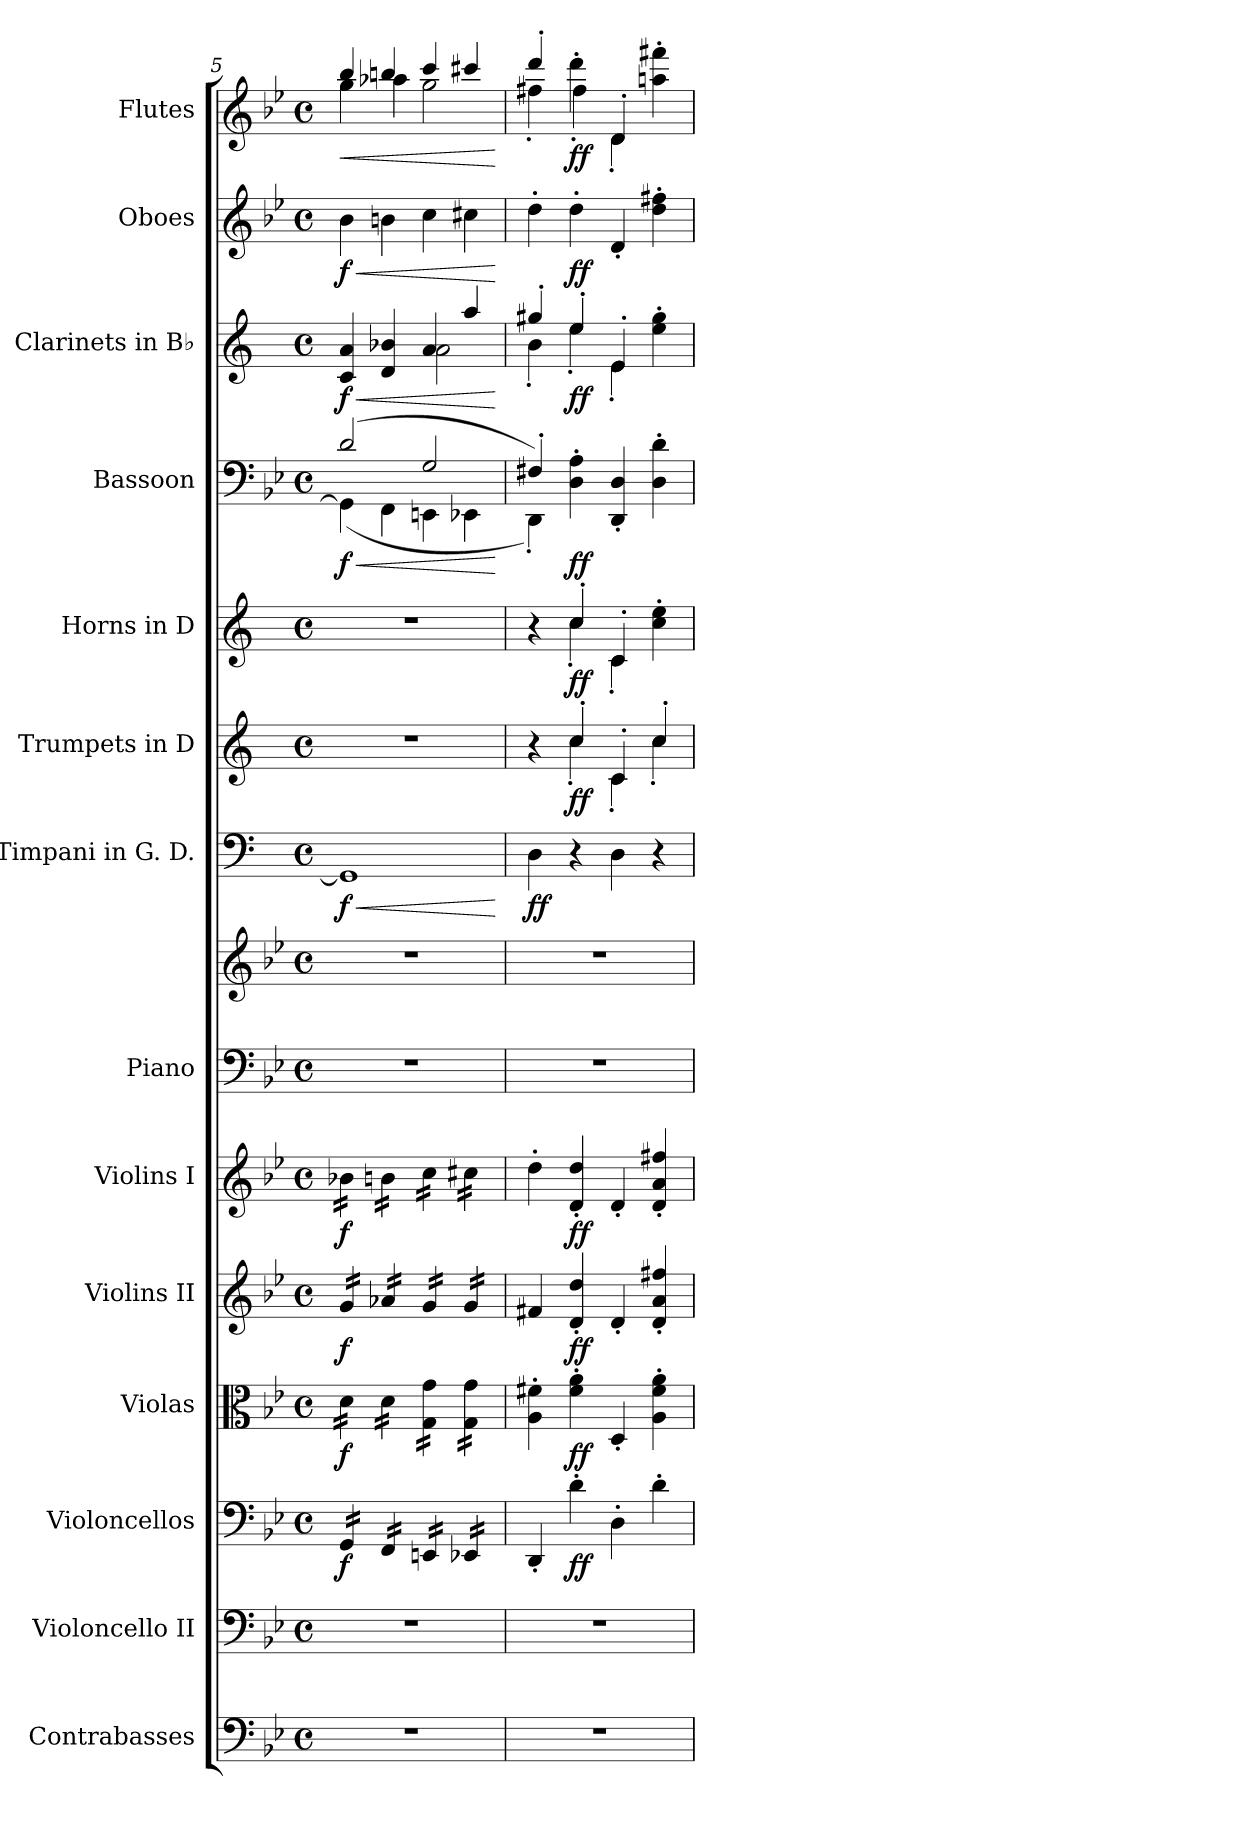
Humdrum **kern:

**kern	**kern	**kern	**dynam	**kern	**dynam	**kern	**dynam	**kern	**dynam	**kern	**kern	**kern	**dynam	**kern	**dynam	**kern	**dynam	**kern	**dynam	**kern	**dynam	**kern	**dynam	**kern	**dynam
*part14	*part13	*part12	*part12	*part11	*part11	*part10	*part10	*part9	*part9	*part8	*part8	*part7	*part7	*part6	*part6	*part5	*part5	*part4	*part4	*part3	*part3	*part2	*part2	*part1	*part1
*staff15	*staff14	*staff13	*staff13	*staff12	*staff12	*staff11	*staff11	*staff10	*staff10	*staff9	*staff8	*staff7	*staff7	*staff6	*staff6	*staff5	*staff5	*staff4	*staff4	*staff3	*staff3	*staff2	*staff2	*staff1	*staff1
*I"Contrabasses	*I"Violoncello II	*I"Violoncellos	*	*I"Violas	*	*I"Violins II	*	*I"Violins I	*	*I"Piano	*	*I"Timpani in G. D.	*	*I"Trumpets in D	*	*I"Horns in D	*	*I"Bassoon	*	*I"Clarinets in B♭	*	*I"Oboes	*	*I"Flutes	*
*I'Cb.	*	*I'Vc.	*	*I'Vla.	*	*I'Vln. II	*	*I'Vln. I	*	*I'Pno.	*	*	*	*	*	*	*	*I'Bsn.	*	*	*	*I'Ob.	*	*I'Fl.	*
!!LO:PB:g=z
*clefF4	*clefF4	*clefF4	*	*clefC3	*	*clefG2	*	*clefG2	*	*clefF4	*clefG2	*clefF4	*	*clefG2	*	*clefG2	*	*clefF4	*	*clefG2	*	*clefG2	*	*clefG2	*
*ITrd7c12	*	*	*	*	*	*	*	*	*	*	*	*	*	*ITrd-1c-2	*	*ITrd6c10	*	*	*	*ITrd1c2	*	*	*	*	*
*k[b-e-]	*k[b-e-]	*k[b-e-]	*	*k[b-e-]	*	*k[b-e-]	*	*k[b-e-]	*	*k[b-e-]	*k[b-e-]	*k[]	*	*k[f#c#]	*	*k[f#c#]	*	*k[b-e-]	*	*k[b-e-]	*	*k[b-e-]	*	*k[b-e-]	*
*M4/4	*M4/4	*M4/4	*	*M4/4	*	*M4/4	*	*M4/4	*	*M4/4	*M4/4	*M4/4	*	*M4/4	*	*M4/4	*	*M4/4	*	*M4/4	*	*M4/4	*	*M4/4	*
*met(c)	*met(c)	*met(c)	*	*met(c)	*	*met(c)	*	*met(c)	*	*met(c)	*met(c)	*met(c)	*	*met(c)	*	*met(c)	*	*met(c)	*	*met(c)	*	*met(c)	*	*met(c)	*
=5	=5	=5	=5	=5	=5	=5	=5	=5	=5	=5	=5	=5	=5	=5	=5	=5	=5	=5	=5	=5	=5	=5	=5	=5	=5
!	!	!	!LO:DY:b	!	!LO:DY:b	!	!LO:DY:b	!	!LO:DY:b	!	!	!	!LO:HP:b	!	!	!	!	!	!LO:HP:b	!	!LO:HP:b	!	!LO:HP:b	!	!LO:HP:b
*	*	*	*	*	*	*	*	*	*	*	*	*	*	*	*	*	*	*^	*	*^	*	*	*	*^	*
!	!	!	!	!	!	!	!	!	!	!	!	!	!LO:DY:n=1:b	!	!	!	!	!	!	!LO:DY:n=1:b	!	!	!LO:DY:n=1:b	!	!LO:DY:n=1:b	!	!	!
*	*	*tremolo	*	*	*	*	*	*	*	*	*	*	*	*	*	*	*	*	*	*	*	*	*	*	*	*	*	*
*	*	*	*	*tremolo	*	*	*	*	*	*	*	*	*	*	*	*	*	*	*	*	*	*	*	*	*	*	*	*
*	*	*	*	*	*	*tremolo	*	*	*	*	*	*	*	*	*	*	*	*	*	*	*	*	*	*	*	*	*	*
*	*	*	*	*	*	*	*	*tremolo	*	*	*	*	*	*	*	*	*	*	*	*	*	*	*	*	*	*	*	*
1r	1r	16GG/LL	f	16d\LL	f	16g/LL	f	16b-X\LL	f	1r	1r	1GG]	< f	1r	.	1r	.	(>2d/	(<4GG\]	< f	4B-/ 4g/	2ryy	< f	4b-\	< f	4bb-/	4gg\	<
.	.	16GG/	.	16d\	.	16g/	.	16b-X\	.	.	.	.	.	.	.	.	.	.	.	.	.	.	.	.	.	.	.	.
.	.	16GG/	.	16d\	.	16g/	.	16b-X\	.	.	.	.	.	.	.	.	.	.	.	.	.	.	.	.	.	.	.	.
.	.	16GG/JJ	.	16d\JJ	.	16g/JJ	.	16b-X\JJ	.	.	.	.	.	.	.	.	.	.	.	.	.	.	.	.	.	.	.	.
.	.	16FF/LL	.	16d\LL	.	16a-X/LL	.	16bn\LL	.	.	.	.	.	.	.	.	.	.	4FF\	.	4c/ 4a-X/	.	.	4bn\	.	4bbn/	4aa-X\	.
.	.	16FF/	.	16d\	.	16a-X/	.	16bn\	.	.	.	.	.	.	.	.	.	.	.	.	.	.	.	.	.	.	.	.
.	.	16FF/	.	16d\	.	16a-X/	.	16bn\	.	.	.	.	.	.	.	.	.	.	.	.	.	.	.	.	.	.	.	.
.	.	16FF/JJ	.	16d\JJ	.	16a-X/JJ	.	16bn\JJ	.	.	.	.	.	.	.	.	.	.	.	.	.	.	.	.	.	.	.	.
.	.	16EEn/LL	.	16G\ 16g\LL	.	16g/LL	.	16cc\LL	.	.	.	.	.	.	.	.	.	2G/	4EEn\	.	4g/	2g\	.	4cc\	.	4ccc/	2gg\	.
.	.	16EEn/	.	16G\ 16g\	.	16g/	.	16cc\	.	.	.	.	.	.	.	.	.	.	.	.	.	.	.	.	.	.	.	.
.	.	16EEn/	.	16G\ 16g\	.	16g/	.	16cc\	.	.	.	.	.	.	.	.	.	.	.	.	.	.	.	.	.	.	.	.
.	.	16EEn/JJ	.	16G\ 16g\JJ	.	16g/JJ	.	16cc\JJ	.	.	.	.	.	.	.	.	.	.	.	.	.	.	.	.	.	.	.	.
.	.	16EE-X/LL	.	16G\ 16g\LL	.	16g/LL	.	16cc#X\LL	.	.	.	.	.	.	.	.	.	.	4EE-X\	.	4gg/	.	.	4cc#X\	.	4ccc#X/	.	.
.	.	16EE-X/	.	16G\ 16g\	.	16g/	.	16cc#X\	.	.	.	.	.	.	.	.	.	.	.	.	.	.	.	.	.	.	.	.
.	.	16EE-X/	.	16G\ 16g\	.	16g/	.	16cc#X\	.	.	.	.	.	.	.	.	.	.	.	.	.	.	.	.	.	.	.	.
.	.	16EE-X/JJ	.	16G\ 16g\JJ	.	16g/JJ	.	16cc#X\JJ	.	.	.	.	.	.	.	.	.	.	.	.	.	.	.	.	.	.	.	.
*	*	*	*	*	*	*	*	*Xtremolo	*	*	*	*	*	*	*	*	*	*	*	*	*	*	*	*	*	*	*	*
*	*	*	*	*	*	*Xtremolo	*	*	*	*	*	*	*	*	*	*	*	*	*	*	*	*	*	*	*	*	*	*
*	*	*	*	*Xtremolo	*	*	*	*	*	*	*	*	*	*	*	*	*	*	*	*	*	*	*	*	*	*	*	*
*	*	*Xtremolo	*	*	*	*	*	*	*	*	*	*	*	*	*	*	*	*	*	*	*	*	*	*	*	*	*	*
*	*	*	*	*	*	*	*	*	*	*	*	*	*	*	*	*	*	*v	*v	*	*	*	*	*	*	*v	*v	*
*	*	*	*	*	*	*	*	*	*	*	*	*	*	*	*	*	*	*	*	*v	*v	*	*	*	*	*
.	.	.	.	.	.	.	.	.	.	.	.	.	[	.	.	.	.	.	[	.	[	.	[	.	[
=6	=6	=6	=6	=6	=6	=6	=6	=6	=6	=6	=6	=6	=6	=6	=6	=6	=6	=6	=6	=6	=6	=6	=6	=6	=6
*	*	*	*	*	*	*	*	*	*	*	*	*	*	*^	*	*^	*	*^	*	*^	*	*	*	*^	*
!	!	!	!	!	!	!	!	!	!	!	!	!	!LO:DY:b	!	!	!	!	!	!	!	!	!	!	!	!	!	!	!	!	!
1r	1r	4DD'/	.	4A\' 4f#X\'	.	4f#X/	.	4dd'\	.	1r	1r	4D\	ff	4r	4ryy	.	4r	4ryy	.	4F#X'/)	4DD'\)	.	4ff#X'/	4a'\	.	4dd'\	.	4ddd'/	4ff#X'\	.
!	!	!	!LO:DY:b	!	!LO:DY:b	!	!LO:DY:b	!	!LO:DY:b	!	!	!	!	!	!	!LO:DY:b	!	!	!LO:DY:b	!	!	!LO:DY:b	!	!	!LO:DY:b	!	!LO:DY:b	!	!	!LO:DY:b
.	.	4d'\	ff	4f#\' 4a\'	ff	4d/' 4dd/'	ff	4d/' 4dd/'	ff	.	.	4r	.	4dd'/	4dd'\	ff	4d'/	4d'\	ff	4D\' 4A\'	2.ryy	ff	4dd'/	4dd'\	ff	4dd'\	ff	4ddd'\	4ff#'\	ff
.	.	4D'\	.	4D'/	.	4d'/	.	4d'/	.	.	.	4D\	.	4d'/	4d'\	.	4D'/	4D'\	.	4DD/' 4D/'	.	.	4d'/	4d'\	.	4d'/	.	4d'/	4d'\	.
.	.	4d'\	.	4A\' 4f#\' 4a\'	.	4d/' 4a/' 4ff#X/'	.	4d/' 4a/' 4ff#X/'	.	.	.	4r	.	4dd'/	4dd'\	.	4d\' 4f#\'	4ryy	.	4D\' 4d\'	.	.	4dd\' 4ff#\'	4ryy	.	4dd\' 4ff#X\'	.	4aan\' 4fff#X\'	4ryy	.
*	*	*	*	*	*	*	*	*	*	*	*	*	*	*v	*v	*	*	*	*	*v	*v	*	*v	*v	*	*	*	*v	*v	*
*	*	*	*	*	*	*	*	*	*	*	*	*	*	*	*	*v	*v	*	*	*	*	*	*	*	*	*
=	=	=	=	=	=	=	=	=	=	=	=	=	=	=	=	=	=	=	=	=	=	=	=	=	=
*-	*-	*-	*-	*-	*-	*-	*-	*-	*-	*-	*-	*-	*-	*-	*-	*-	*-	*-	*-	*-	*-	*-	*-	*-	*-
